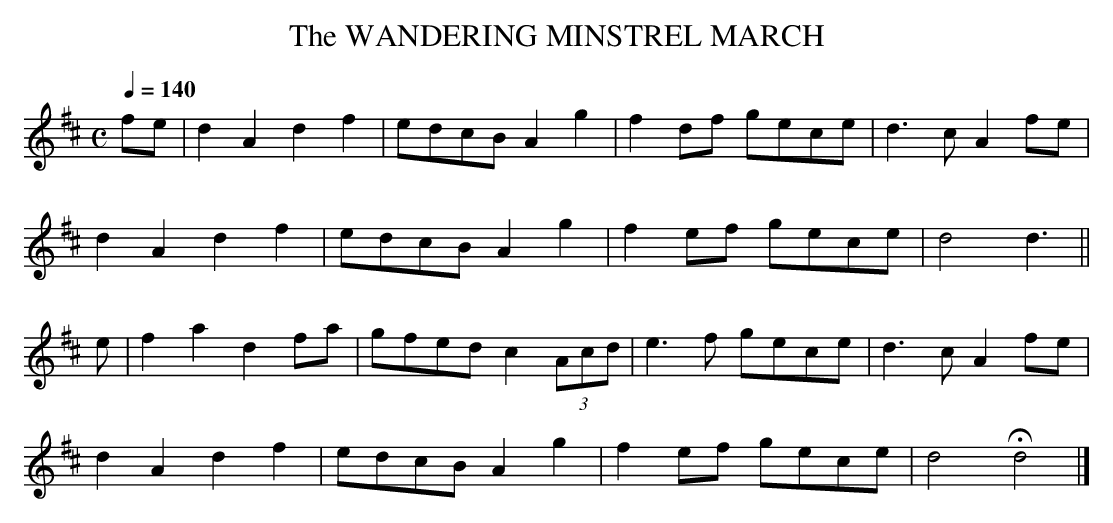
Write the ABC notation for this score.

X:1
T:WANDERING MINSTREL MARCH, The
Q:1/4=140
L:1/8
M:C
K:D
fe|d2A2 d2f2|edcB A2g2|f2df gece|d3c A2fe|
d2A2 d2f2|edcB A2g2|f2ef gece|d4 d3||
e|f2a2 d2 fa|gfed c2 (3Acd|e3f gece|d3c A2fe|
d2A2 d2f2|edcB A2g2|f2ef gece|d4 Hd4|]
